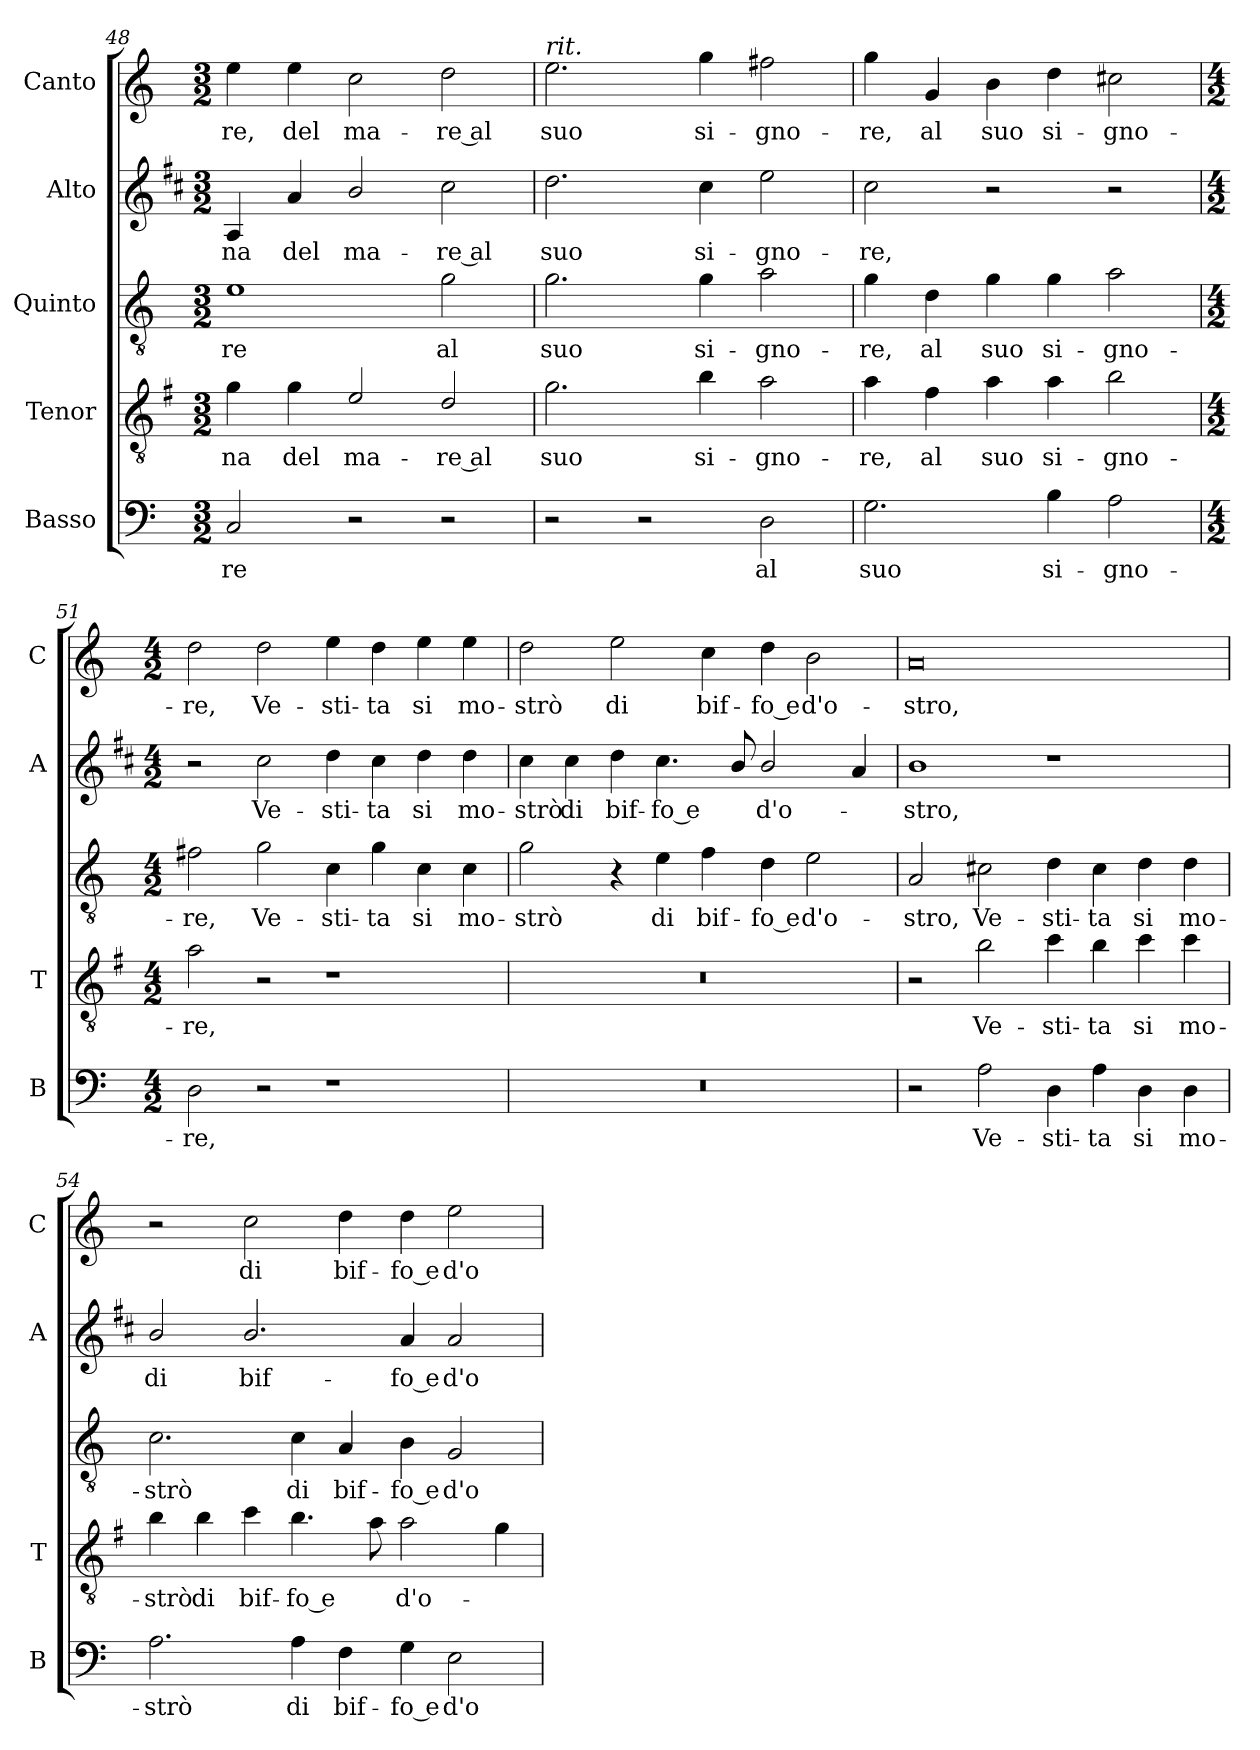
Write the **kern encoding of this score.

**kern	**text	**kern	**text	**kern	**text	**kern	**text	**kern	**text
*part5	*part5	*part4	*part4	*part3	*part3	*part2	*part2	*part1	*part1
*staff5	*staff5	*staff4	*staff4	*staff3	*staff3	*staff2	*staff2	*staff1	*staff1
*I"Basso	*	*I"Tenor	*	*I"Quinto	*	*I"Alto	*	*I"Canto	*
*I'B	*	*I'T	*	*	*	*I'A	*	*I'C	*
*clefF4	*	*clefGv2	*	*clefGv2	*	*clefG2	*	*clefG2	*
*	*	*ITrd4c7	*	*	*	*ITrd1c2	*	*	*
*k[]	*	*k[]	*	*k[]	*	*k[]	*	*k[]	*
*C:	*	*C:	*	*C:	*	*C:	*	*C:	*
*M3/2	*	*M3/2	*	*M3/2	*	*M3/2	*	*M3/2	*
=48	=48	=48	=48	=48	=48	=48	=48	=48	=48
!	!LO:LY:b	!	!LO:LY:b	!	!LO:LY:b	!	!LO:LY:b	!	!LO:LY:b
2C/	-re	4c\	-na	1e	-re	4G/	-na	4ee\	-re,
!	!	!	!LO:LY:b	!	!	!	!LO:LY:b	!	!LO:LY:b
.	.	4c\	del	.	.	4g/	del	4ee\	del
!	!	!	!LO:LY:b	!	!	!	!LO:LY:b	!	!LO:LY:b
2r	.	2A/	ma-	.	.	2a/	ma-	2cc\	ma-
!	!	!	!LO:LY:b	!	!LO:LY:b	!	!LO:LY:b	!	!LO:LY:b
2r	.	2G/	-re al	2g\	al	2b\	-re al	2dd\	-re al
=49	=49	=49	=49	=49	=49	=49	=49	=49	=49
!	!	!	!	!	!	!	!	!LO:TX:a:i:t=rit.	!
!	!	!	!LO:LY:b	!	!LO:LY:b	!	!LO:LY:b	!	!LO:LY:b
2r	.	2.c\	suo	2.g\	suo	2.cc\	suo	2.ee\	suo
2r	.	.	.	.	.	.	.	.	.
!	!	!	!LO:LY:b	!	!LO:LY:b	!	!LO:LY:b	!	!LO:LY:b
.	.	4e\	si-	4g\	si-	4b\	si-	4gg\	si-
!	!LO:LY:b	!	!LO:LY:b	!	!LO:LY:b	!	!LO:LY:b	!	!LO:LY:b
2D\	al	2d\	-gno-	2a\	-gno-	2dd\	-gno-	2ff#X\	-gno-
=50	=50	=50	=50	=50	=50	=50	=50	=50	=50
!	!LO:LY:b	!	!LO:LY:b	!	!LO:LY:b	!	!LO:LY:b	!	!LO:LY:b
2.G\	suo	4d\	-re,	4g\	-re,	2b\	-re,	4gg\	-re,
!	!	!	!LO:LY:b	!	!LO:LY:b	!	!	!	!LO:LY:b
.	.	4B\	al	4d\	al	.	.	4g/	al
!	!	!	!LO:LY:b	!	!LO:LY:b	!	!	!	!LO:LY:b
.	.	4d\	suo	4g\	suo	2r	.	4b\	suo
!	!LO:LY:b	!	!LO:LY:b	!	!LO:LY:b	!	!	!	!LO:LY:b
4B\	si-	4d\	si-	4g\	si-	.	.	4dd\	si-
!	!LO:LY:b	!	!LO:LY:b	!	!LO:LY:b	!	!	!	!LO:LY:b
2A\	-gno-	2e\	-gno-	2a\	-gno-	2r	.	2cc#X\	-gno-
!!LO:PB:g=z
=51	=51	=51	=51	=51	=51	=51	=51	=51	=51
*M4/2	*	*M4/2	*	*M4/2	*	*M4/2	*	*M4/2	*
!	!LO:LY:b	!	!LO:LY:b	!	!LO:LY:b	!	!	!	!LO:LY:b
2D\	-re,	2d\	-re,	2f#X\	-re,	2r	.	2dd\	-re,
!	!	!	!	!	!LO:LY:b	!	!LO:LY:b	!	!LO:LY:b
2r	.	2r	.	2g\	Ve-	2b\	Ve-	2dd\	Ve-
!	!	!	!	!	!LO:LY:b	!	!LO:LY:b	!	!LO:LY:b
1r	.	1r	.	4c\	-sti-	4cc\	-sti-	4ee\	-sti-
!	!	!	!	!	!LO:LY:b	!	!LO:LY:b	!	!LO:LY:b
.	.	.	.	4g\	-ta	4b\	-ta	4dd\	-ta
!	!	!	!	!	!LO:LY:b	!	!LO:LY:b	!	!LO:LY:b
.	.	.	.	4c\	si	4cc\	si	4ee\	si
!	!	!	!	!	!LO:LY:b	!	!LO:LY:b	!	!LO:LY:b
.	.	.	.	4c\	mo-	4cc\	mo-	4ee\	mo-
=52	=52	=52	=52	=52	=52	=52	=52	=52	=52
!	!	!	!	!	!LO:LY:b	!	!LO:LY:b	!	!LO:LY:b
0r	.	0r	.	2g\	-strò	4b\	-strò	2dd\	-strò
!	!	!	!	!	!	!	!LO:LY:b	!	!
.	.	.	.	.	.	4b\	di	.	.
!	!	!	!	!	!	!	!LO:LY:b	!	!LO:LY:b
.	.	.	.	4r	.	4cc\	bif-	2ee\	di
!	!	!	!	!	!LO:LY:b	!	!LO:LY:b	!	!
.	.	.	.	4e\	di	4.b\	-fo e	.	.
!	!	!	!	!	!LO:LY:b	!	!	!	!LO:LY:b
.	.	.	.	4f\	bif-	.	.	4cc\	bif-
.	.	.	.	.	.	8a/	.	.	.
!	!	!	!	!	!LO:LY:b	!	!LO:LY:b	!	!LO:LY:b
.	.	.	.	4d\	-fo e	2a/	d'o-	4dd\	-fo e
!	!	!	!	!	!LO:LY:b	!	!	!	!LO:LY:b
.	.	.	.	2e\	d'o-	.	.	2b\	d'o-
.	.	.	.	.	.	4g/	.	.	.
=53	=53	=53	=53	=53	=53	=53	=53	=53	=53
!	!	!	!	!	!LO:LY:b	!	!LO:LY:b	!	!LO:LY:b
2r	.	2r	.	2A/	-stro,	1a	-stro,	0a	-stro,
!	!LO:LY:b	!	!LO:LY:b	!	!LO:LY:b	!	!	!	!
2A\	Ve-	2e\	Ve-	2c#X\	Ve-	.	.	.	.
!	!LO:LY:b	!	!LO:LY:b	!	!LO:LY:b	!	!	!	!
4D\	-sti-	4f\	-sti-	4d\	-sti-	1r	.	.	.
!	!LO:LY:b	!	!LO:LY:b	!	!LO:LY:b	!	!	!	!
4A\	-ta	4e\	-ta	4c#\	-ta	.	.	.	.
!	!LO:LY:b	!	!LO:LY:b	!	!LO:LY:b	!	!	!	!
4D\	si	4f\	si	4d\	si	.	.	.	.
!	!LO:LY:b	!	!LO:LY:b	!	!LO:LY:b	!	!	!	!
4D\	mo-	4f\	mo-	4d\	mo-	.	.	.	.
=54	=54	=54	=54	=54	=54	=54	=54	=54	=54
!	!LO:LY:b	!	!LO:LY:b	!	!LO:LY:b	!	!LO:LY:b	!	!
2.A\	-strò	4e\	-strò	2.c\	-strò	2a/	di	2r	.
!	!	!	!LO:LY:b	!	!	!	!	!	!
.	.	4e\	di	.	.	.	.	.	.
!	!	!	!LO:LY:b	!	!	!	!LO:LY:b	!	!LO:LY:b
.	.	4f\	bif-	.	.	2.a/	bif-	2cc\	di
!	!LO:LY:b	!	!LO:LY:b	!	!LO:LY:b	!	!	!	!
4A\	di	4.e\	-fo e	4c\	di	.	.	.	.
!	!LO:LY:b	!	!	!	!LO:LY:b	!	!	!	!LO:LY:b
4F\	bif-	.	.	4A/	bif-	.	.	4dd\	bif-
.	.	8d\	.	.	.	.	.	.	.
!	!LO:LY:b	!	!LO:LY:b	!	!LO:LY:b	!	!LO:LY:b	!	!LO:LY:b
4G\	-fo e	2d\	d'o-	4B\	-fo e	4g/	-fo e	4dd\	-fo e
!	!LO:LY:b	!	!	!	!LO:LY:b	!	!LO:LY:b	!	!LO:LY:b
2E\	d'o-	.	.	2G/	d'o-	2g/	d'o-	2ee\	d'o-
.	.	4c\	.	.	.	.	.	.	.
=	=	=	=	=	=	=	=	=	=
*-	*-	*-	*-	*-	*-	*-	*-	*-	*-
